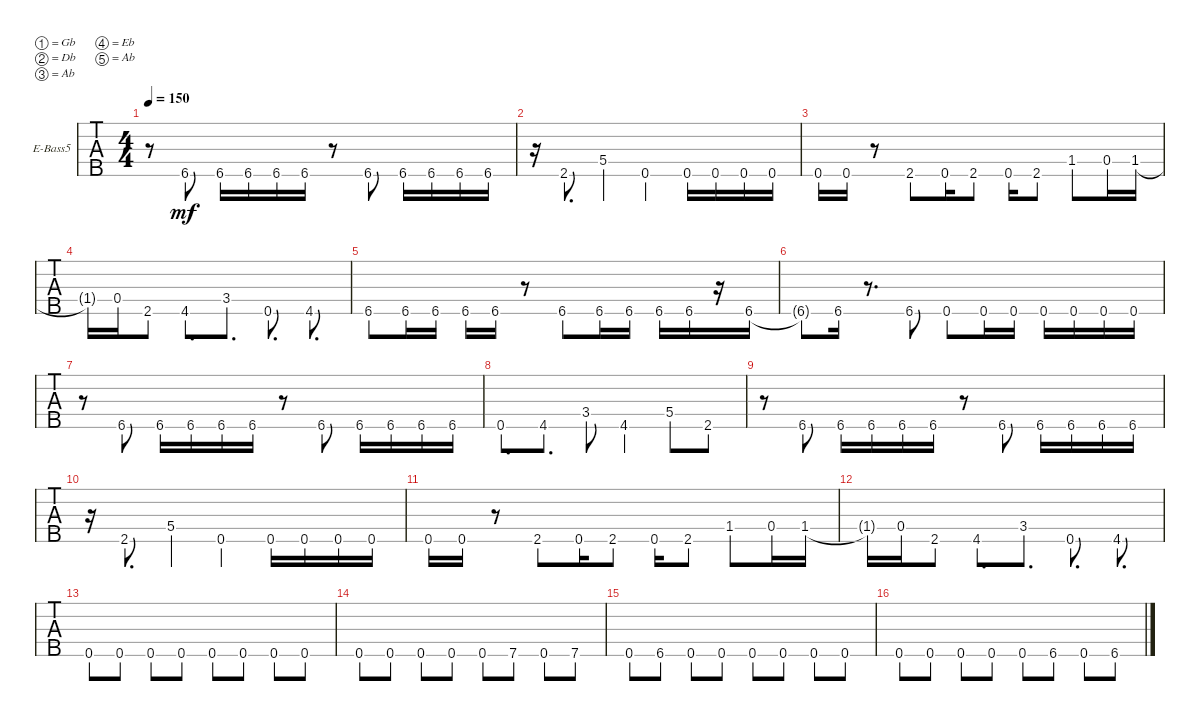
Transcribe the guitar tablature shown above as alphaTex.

\defaultSystemsLayout 4
\bracketExtendMode groupsimilarinstruments
\firstSystemTrackNameOrientation horizontal
\otherSystemsTrackNameOrientation horizontal
\track ("Electric Bass" "E-Bass5") {instrument electricbassfinger}
\staff {tabs}
\tuning (Gb2 Db2 Ab1 Eb1 Ab0)
\ts (4 4)
\tempo 150
\clef f4
\ks c
r.8{dy mf} 6.5.8 6.5.16 6.5.16 6.5.16 6.5.16 r.8 6.5.8 6.5.16 6.5.16 6.5.16 6.5.16 |
r.16 2.5.8{d} 5.4.4 0.5.4 0.5.16 0.5.16 0.5.16 0.5.16 |
0.5.16 0.5.16 r.8 2.5.8 0.5.16 2.5.8 0.5.16 2.5.8 1.4.8 0.4.16 1.4.16 |
1.4{t}.16 0.4.16 2.5.8 4.5.8{d} 3.4.8{d} 0.5.8{d} 4.5.8{d} |
6.5.8 6.5.16 6.5.16 6.5.16 6.5.16 r.8 6.5.8 6.5.16 6.5.16 6.5.16 6.5.16 r.16 6.5.16 |
6.5{t}.8 6.5.16 r.8{d} 6.5.8 0.5.8 0.5.16 0.5.16 0.5.16 0.5.16 0.5.16 0.5.16 |
r.8 6.5.8 6.5.16 6.5.16 6.5.16 6.5.16 r.8 6.5.8 6.5.16 6.5.16 6.5.16 6.5.16 |
0.5.8{d} 4.5.8{d} 3.4.8 4.5.4 5.4.8 2.5.8 |
r.8 6.5.8 6.5.16 6.5.16 6.5.16 6.5.16 r.8 6.5.8 6.5.16 6.5.16 6.5.16 6.5.16 |
r.16 2.5.8{d} 5.4.4 0.5.4 0.5.16 0.5.16 0.5.16 0.5.16 |
0.5.16 0.5.16 r.8 2.5.8 0.5.16 2.5.8 0.5.16 2.5.8 1.4.8 0.4.16 1.4.16 |
1.4{t}.16 0.4.16 2.5.8 4.5.8{d} 3.4.8{d} 0.5.8{d} 4.5.8{d} |
0.5.8 0.5.8 0.5.8 0.5.8 0.5.8 0.5.8 0.5.8 0.5.8 |
0.5.8 0.5.8 0.5.8 0.5.8 0.5.8 7.5.8 0.5.8 7.5.8 |
0.5.8 6.5.8 0.5.8 0.5.8 0.5.8 0.5.8 0.5.8 0.5.8 |
0.5.8 0.5.8 0.5.8 0.5.8 0.5.8 6.5.8 0.5.8 6.5.8
